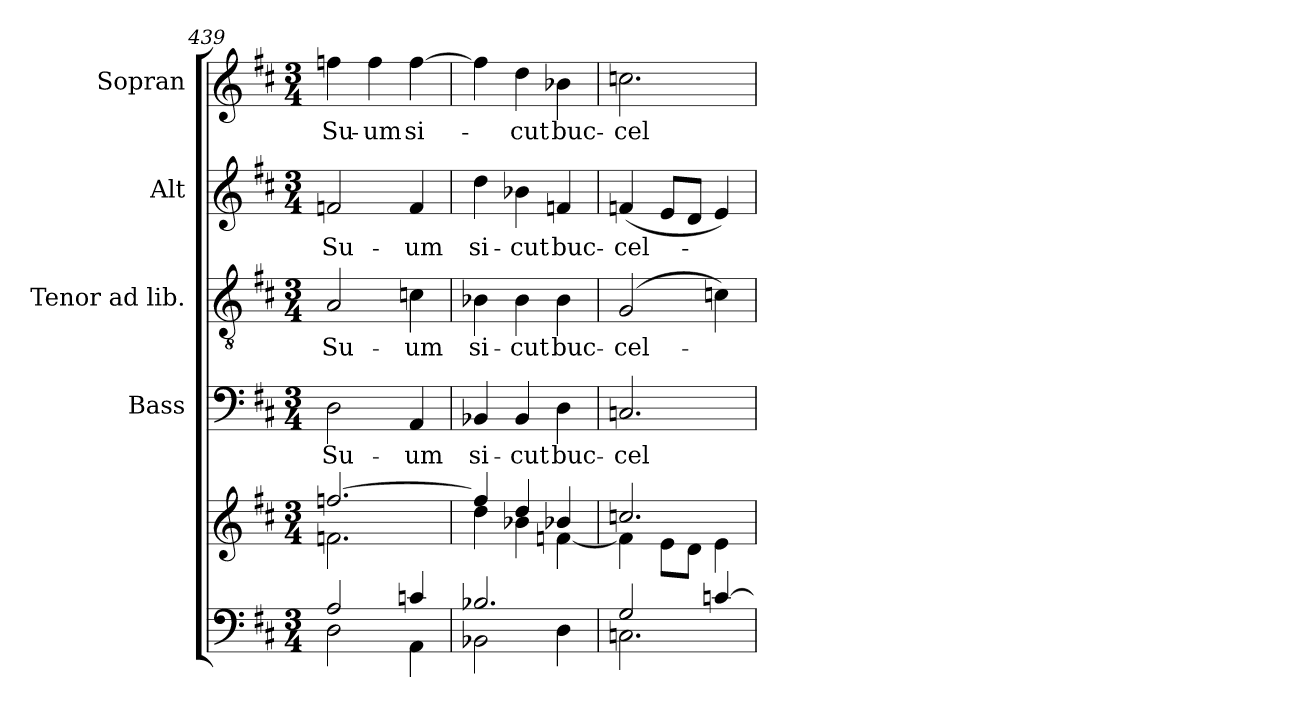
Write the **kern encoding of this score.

**kern	**kern	**kern	**text	**kern	**text	**kern	**text	**kern	**text
*part5	*part5	*part4	*part4	*part3	*part3	*part2	*part2	*part1	*part1
*staff6	*staff5	*staff4	*staff4	*staff3	*staff3	*staff2	*staff2	*staff1	*staff1
*	*	*I"Bass	*	*I"Tenor ad lib.	*	*I"Alt	*	*I"Sopran	*
*	*	*I'B.	*	*I'T.	*	*I'A.	*	*I'S.	*
!!LO:PB:g=z
*clefF4	*clefG2	*clefF4	*	*clefGv2	*	*clefG2	*	*clefG2	*
*k[f#c#]	*k[f#c#]	*k[f#c#]	*	*k[f#c#]	*	*k[f#c#]	*	*k[f#c#]	*
*D:	*D:	*D:	*	*D:	*	*D:	*	*D:	*
*M3/4	*M3/4	*M3/4	*	*M3/4	*	*M3/4	*	*M3/4	*
=439	=439	=439	=439	=439	=439	=439	=439	=439	=439
*^	*^	*	*	*	*	*	*	*	*
!	!	!	!	!	!LO:LY:b	!	!LO:LY:b	!	!LO:LY:b	!	!LO:LY:b
2A/	2D\	[>2.ffn/	2.fn\	2D\	Su-	2A/	Su-	2fn/	Su-	4ffn\	Su-
!	!	!	!	!	!	!	!	!	!	!	!LO:LY:b
.	.	.	.	.	.	.	.	.	.	4ff\	-um
!	!	!	!	!	!LO:LY:b	!	!LO:LY:b	!	!LO:LY:b	!	!LO:LY:b
4cn/	4AA\	.	.	4AA/	-um	4cn\	-um	4f/	-um	[4ff\	si-
=440	=440	=440	=440	=440	=440	=440	=440	=440	=440	=440	=440
!	!	!	!	!	!LO:LY:b	!	!LO:LY:b	!	!LO:LY:b	!	!
2.B-X/	2BB-X\	4ff/]	4dd\	4BB-X/	si-	4B-X\	si-	4dd\	si-	4ff\]	.
!	!	!	!	!	!LO:LY:b	!	!LO:LY:b	!	!LO:LY:b	!	!LO:LY:b
.	.	4dd/	4b-X\	4BB-/	-cut	4B-\	-cut	4b-X\	-cut	4dd\	-cut
!	!	!	!	!	!LO:LY:b	!	!LO:LY:b	!	!LO:LY:b	!	!LO:LY:b
.	4D\	4b-X/	[<4fn\	4D\	buc-	4B-\	buc-	4fn/	buc-	4b-X\	buc-
=441	=441	=441	=441	=441	=441	=441	=441	=441	=441	=441	=441
!	!	!	!	!	!LO:LY:b	!	!LO:LY:b	!	!LO:LY:b	!	!LO:LY:b
2G/	2.Cn\	2.ccn/	4f\]	2.Cn/	-cel-	(2G/	-cel-	(<4fn/	-cel-	2.ccn\	-cel-
.	.	.	8e\L	.	.	.	.	8e/L	.	.	.
.	.	.	8d\J	.	.	.	.	8d/J	.	.	.
[>4cn/	.	.	4e\	.	.	4cn\)	.	4e/)	.	.	.
*v	*v	*	*	*	*	*	*	*	*	*	*
*	*v	*v	*	*	*	*	*	*	*	*
=	=	=	=	=	=	=	=	=	=
*-	*-	*-	*-	*-	*-	*-	*-	*-	*-
